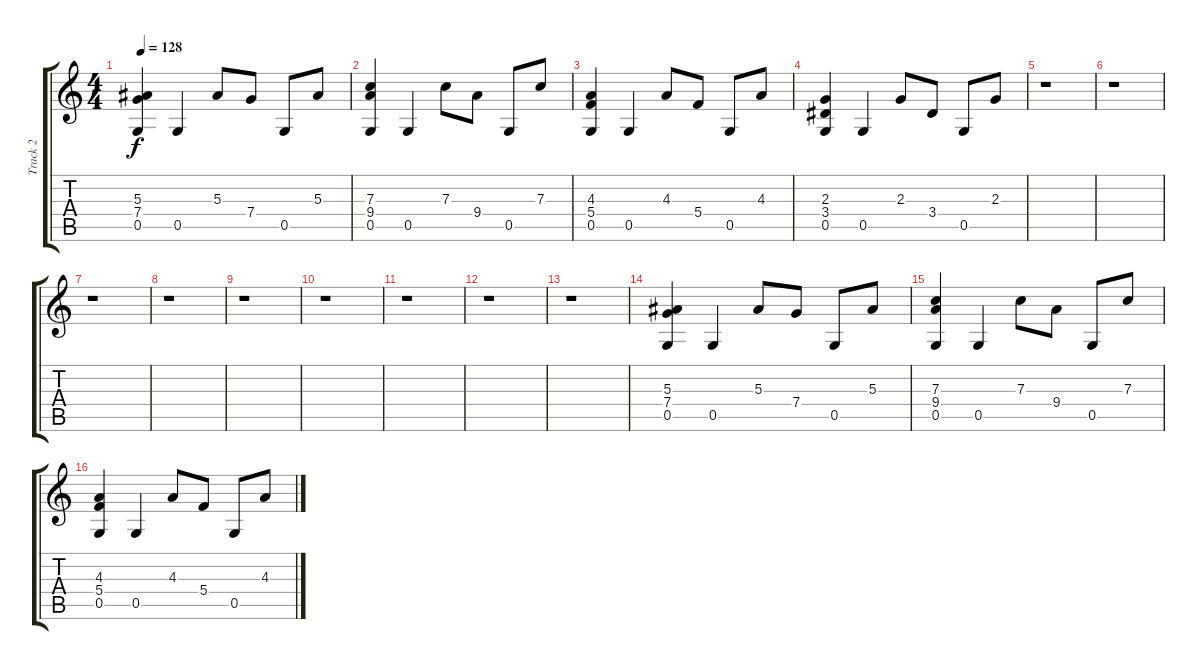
\track ("Track 2" "Track 2") {instrument electricguitarmuted}
\staff {score tabs}
\tuning (D4 A3 F3 C3 G2 C2) {hide}
\ts (4 4)
\tempo 128
\clef g2
\ks c
(5.3 7.4 0.5).4{dy f} 0.5.4 5.3.8 7.4.8 0.5.8 5.3.8 |
(7.3 9.4 0.5).4 0.5.4 7.3.8 9.4.8 0.5.8 7.3.8 |
(4.3 5.4 0.5).4 0.5.4 4.3.8 5.4.8 0.5.8 4.3.8 |
(2.3 3.4 0.5).4 0.5.4 2.3.8 3.4.8 0.5.8 2.3.8 |
r.1 |
r.1 |
r.1 |
r.1 |
r.1 |
r.1 |
r.1 |
r.1 |
r.1 |
(5.3 7.4 0.5).4 0.5.4 5.3.8 7.4.8 0.5.8 5.3.8 |
(7.3 9.4 0.5).4 0.5.4 7.3.8 9.4.8 0.5.8 7.3.8 |
(4.3 5.4 0.5).4 0.5.4 4.3.8 5.4.8 0.5.8 4.3.8
